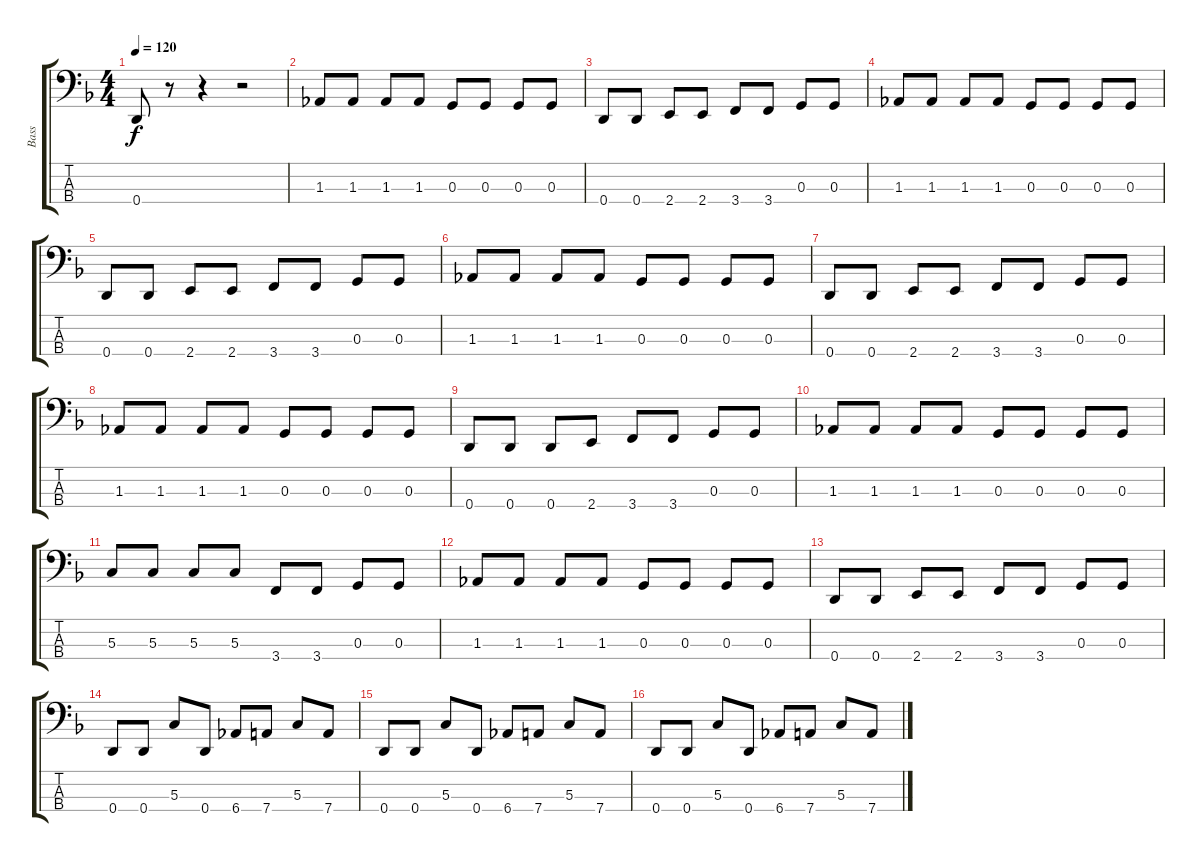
\track ("Bass" "Bass") {instrument electricbassfinger}
\staff {score tabs}
\tuning (F2 C2 G1 D1) {hide}
\ts (4 4)
\tempo 120
\clef f4
\ks f
0.4.8{dy f} r.8 r.4 r.2 |
1.3.8 1.3.8 1.3.8 1.3.8 0.3.8 0.3.8 0.3.8 0.3.8 |
0.4.8 0.4.8 2.4.8 2.4.8 3.4.8 3.4.8 0.3.8 0.3.8 |
1.3.8 1.3.8 1.3.8 1.3.8 0.3.8 0.3.8 0.3.8 0.3.8 |
0.4.8 0.4.8 2.4.8 2.4.8 3.4.8 3.4.8 0.3.8 0.3.8 |
1.3.8 1.3.8 1.3.8 1.3.8 0.3.8 0.3.8 0.3.8 0.3.8 |
0.4.8 0.4.8 2.4.8 2.4.8 3.4.8 3.4.8 0.3.8 0.3.8 |
1.3.8 1.3.8 1.3.8 1.3.8 0.3.8 0.3.8 0.3.8 0.3.8 |
0.4.8 0.4.8 0.4.8 2.4.8 3.4.8 3.4.8 0.3.8 0.3.8 |
1.3.8 1.3.8 1.3.8 1.3.8 0.3.8 0.3.8 0.3.8 0.3.8 |
5.3.8 5.3.8 5.3.8 5.3.8 3.4.8 3.4.8 0.3.8 0.3.8 |
1.3.8 1.3.8 1.3.8 1.3.8 0.3.8 0.3.8 0.3.8 0.3.8 |
0.4.8 0.4.8 2.4.8 2.4.8 3.4.8 3.4.8 0.3.8 0.3.8 |
0.4.8 0.4.8 5.3.8 0.4.8 6.4.8 7.4.8 5.3.8 7.4.8 |
0.4.8 0.4.8 5.3.8 0.4.8 6.4.8 7.4.8 5.3.8 7.4.8 |
0.4.8 0.4.8 5.3.8 0.4.8 6.4.8 7.4.8 5.3.8 7.4.8
